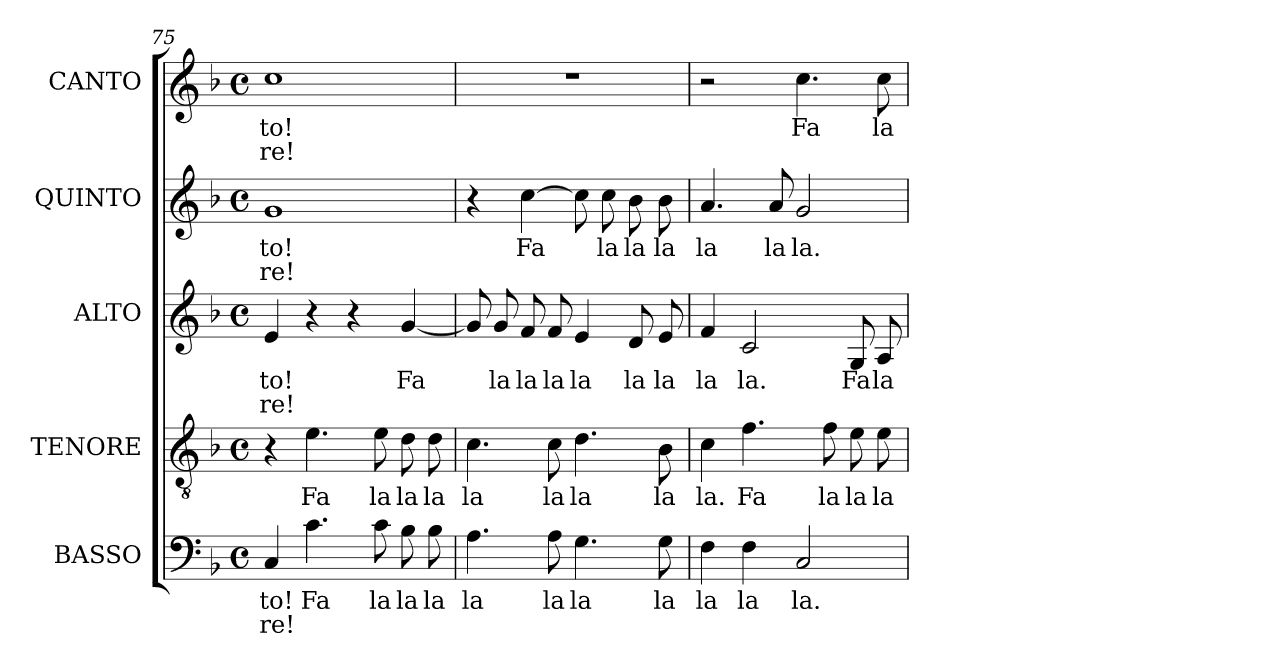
**kern	**text	**text	**kern	**text	**kern	**text	**text	**kern	**text	**text	**kern	**text	**text
*part5	*part5	*part5	*part4	*part4	*part3	*part3	*part3	*part2	*part2	*part2	*part1	*part1	*part1
*staff5	*staff5	*staff5	*staff4	*staff4	*staff3	*staff3	*staff3	*staff2	*staff2	*staff2	*staff1	*staff1	*staff1
*I"BASSO	*	*	*I"TENORE	*	*I"ALTO	*	*	*I"QUINTO	*	*	*I"CANTO	*	*
*I'B	*	*	*I'T	*	*I'A	*	*	*	*	*	*	*	*
*clefF4	*	*	*clefGv2	*	*clefG2	*	*	*clefG2	*	*	*clefG2	*	*
*	*	*	*ITrd7c12	*	*	*	*	*	*	*	*	*	*
*k[b-]	*	*	*k[b-]	*	*k[b-]	*	*	*k[b-]	*	*	*k[b-]	*	*
*F:	*	*	*F:	*	*F:	*	*	*F:	*	*	*F:	*	*
*M4/4	*	*	*M4/4	*	*M4/4	*	*	*M4/4	*	*	*M4/4	*	*
*met(c)	*	*	*met(c)	*	*met(c)	*	*	*met(c)	*	*	*met(c)	*	*
=75	=75	=75	=75	=75	=75	=75	=75	=75	=75	=75	=75	=75	=75
!	!LO:LY:b:color=#000000	!LO:LY:b:color=#000000	!	!	!	!	!	!	!	!	!	!	!
!	!	!	!	!	!	!LO:LY:b:color=#000000	!LO:LY:b:color=#000000	!	!	!	!	!	!
!	!	!	!	!	!	!	!	!	!LO:LY:b:color=#000000	!LO:LY:b:color=#000000	!	!	!
!	!	!	!	!	!	!	!	!	!	!	!	!LO:LY:b:color=#000000	!LO:LY:b:color=#000000
4Ci/	-to!	-re!	4r	.	4ei/	-to!	-re!	1gi	-to!	-re!	1cci	-to!	-re!
!	!LO:LY:b:color=#000000	!	!	!	!	!	!	!	!	!	!	!	!
!	!	!	!	!LO:LY:b:color=#000000	!	!	!	!	!	!	!	!	!
4.ci\	Fa	.	4.Ei\	Fa	4r	.	.	.	.	.	.	.	.
.	.	.	.	.	4r	.	.	.	.	.	.	.	.
!	!LO:LY:b:color=#000000	!	!	!	!	!	!	!	!	!	!	!	!
!	!	!	!	!LO:LY:b:color=#000000	!	!	!	!	!	!	!	!	!
8ci\	la	.	8Ei\	la	.	.	.	.	.	.	.	.	.
!	!LO:LY:b:color=#000000	!	!	!	!	!	!	!	!	!	!	!	!
!	!	!	!	!LO:LY:b:color=#000000	!	!	!	!	!	!	!	!	!
!	!	!	!	!	!	!LO:LY:b:color=#000000	!	!	!	!	!	!	!
8B-i\	la	.	8Di\	la	[<4gi/	Fa	.	.	.	.	.	.	.
!	!LO:LY:b:color=#000000	!	!	!	!	!	!	!	!	!	!	!	!
!	!	!	!	!LO:LY:b:color=#000000	!	!	!	!	!	!	!	!	!
8B-i\	la	.	8Di\	la	.	.	.	.	.	.	.	.	.
=76	=76	=76	=76	=76	=76	=76	=76	=76	=76	=76	=76	=76	=76
!	!LO:LY:b:color=#000000	!	!	!	!	!	!	!	!	!	!	!	!
!	!	!	!	!LO:LY:b:color=#000000	!	!	!	!	!	!	!	!	!
4.Ai\	la	.	4.Ci\	la	8gi/]	.	.	4r	.	.	1r	.	.
!	!	!	!	!	!	!LO:LY:b:color=#000000	!	!	!	!	!	!	!
.	.	.	.	.	8gi/	la	.	.	.	.	.	.	.
!	!	!	!	!	!	!LO:LY:b:color=#000000	!	!	!	!	!	!	!
!	!	!	!	!	!	!	!	!	!LO:LY:b:color=#000000	!	!	!	!
.	.	.	.	.	8fi/	la	.	[>4cci\	Fa	.	.	.	.
!	!LO:LY:b:color=#000000	!	!	!	!	!	!	!	!	!	!	!	!
!	!	!	!	!LO:LY:b:color=#000000	!	!	!	!	!	!	!	!	!
!	!	!	!	!	!	!LO:LY:b:color=#000000	!	!	!	!	!	!	!
8Ai\	la	.	8Ci\	la	8fi/	la	.	.	.	.	.	.	.
!	!LO:LY:b:color=#000000	!	!	!	!	!	!	!	!	!	!	!	!
!	!	!	!	!LO:LY:b:color=#000000	!	!	!	!	!	!	!	!	!
!	!	!	!	!	!	!LO:LY:b:color=#000000	!	!	!	!	!	!	!
4.Gi\	la	.	4.Di\	la	4ei/	la	.	8cci\]	.	.	.	.	.
!	!	!	!	!	!	!	!	!	!LO:LY:b:color=#000000	!	!	!	!
.	.	.	.	.	.	.	.	8cci\	la	.	.	.	.
!	!	!	!	!	!	!LO:LY:b:color=#000000	!	!	!	!	!	!	!
!	!	!	!	!	!	!	!	!	!LO:LY:b:color=#000000	!	!	!	!
.	.	.	.	.	8di/	la	.	8b-i\	la	.	.	.	.
!	!LO:LY:b:color=#000000	!	!	!	!	!	!	!	!	!	!	!	!
!	!	!	!	!LO:LY:b:color=#000000	!	!	!	!	!	!	!	!	!
!	!	!	!	!	!	!LO:LY:b:color=#000000	!	!	!	!	!	!	!
!	!	!	!	!	!	!	!	!	!LO:LY:b:color=#000000	!	!	!	!
8Gi\	la	.	8BB-i\	la	8ei/	la	.	8b-i\	la	.	.	.	.
=77	=77	=77	=77	=77	=77	=77	=77	=77	=77	=77	=77	=77	=77
!	!LO:LY:b:color=#000000	!	!	!	!	!	!	!	!	!	!	!	!
!	!	!	!	!LO:LY:b:color=#000000	!	!	!	!	!	!	!	!	!
!	!	!	!	!	!	!LO:LY:b:color=#000000	!	!	!	!	!	!	!
!	!	!	!	!	!	!	!	!	!LO:LY:b:color=#000000	!	!	!	!
4Fi\	la	.	4Ci\	la.	4fi/	la	.	4.ai/	la	.	2r	.	.
!	!LO:LY:b:color=#000000	!	!	!	!	!	!	!	!	!	!	!	!
!	!	!	!	!LO:LY:b:color=#000000	!	!	!	!	!	!	!	!	!
!	!	!	!	!	!	!LO:LY:b:color=#000000	!	!	!	!	!	!	!
4Fi\	la	.	4.Fi\	Fa	2ci/	la.	.	.	.	.	.	.	.
!	!	!	!	!	!	!	!	!	!LO:LY:b:color=#000000	!	!	!	!
.	.	.	.	.	.	.	.	8ai/	la	.	.	.	.
!	!LO:LY:b:color=#000000	!	!	!	!	!	!	!	!	!	!	!	!
!	!	!	!	!	!	!	!	!	!LO:LY:b:color=#000000	!	!	!	!
!	!	!	!	!	!	!	!	!	!	!	!	!LO:LY:b:color=#000000	!
2Ci/	la.	.	.	.	.	.	.	2gi/	la.	.	4.cci\	Fa	.
!	!	!	!	!LO:LY:b:color=#000000	!	!	!	!	!	!	!	!	!
.	.	.	8Fi\	la	.	.	.	.	.	.	.	.	.
!	!	!	!	!LO:LY:b:color=#000000	!	!	!	!	!	!	!	!	!
!	!	!	!	!	!	!LO:LY:b:color=#000000	!	!	!	!	!	!	!
.	.	.	8Ei\	la	8Gi/	Fa	.	.	.	.	.	.	.
!	!	!	!	!LO:LY:b:color=#000000	!	!	!	!	!	!	!	!	!
!	!	!	!	!	!	!LO:LY:b:color=#000000	!	!	!	!	!	!	!
!	!	!	!	!	!	!	!	!	!	!	!	!LO:LY:b:color=#000000	!
.	.	.	8Ei\	la	8Ai/	la	.	.	.	.	8cci\	la	.
=	=	=	=	=	=	=	=	=	=	=	=	=	=
*-	*-	*-	*-	*-	*-	*-	*-	*-	*-	*-	*-	*-	*-
